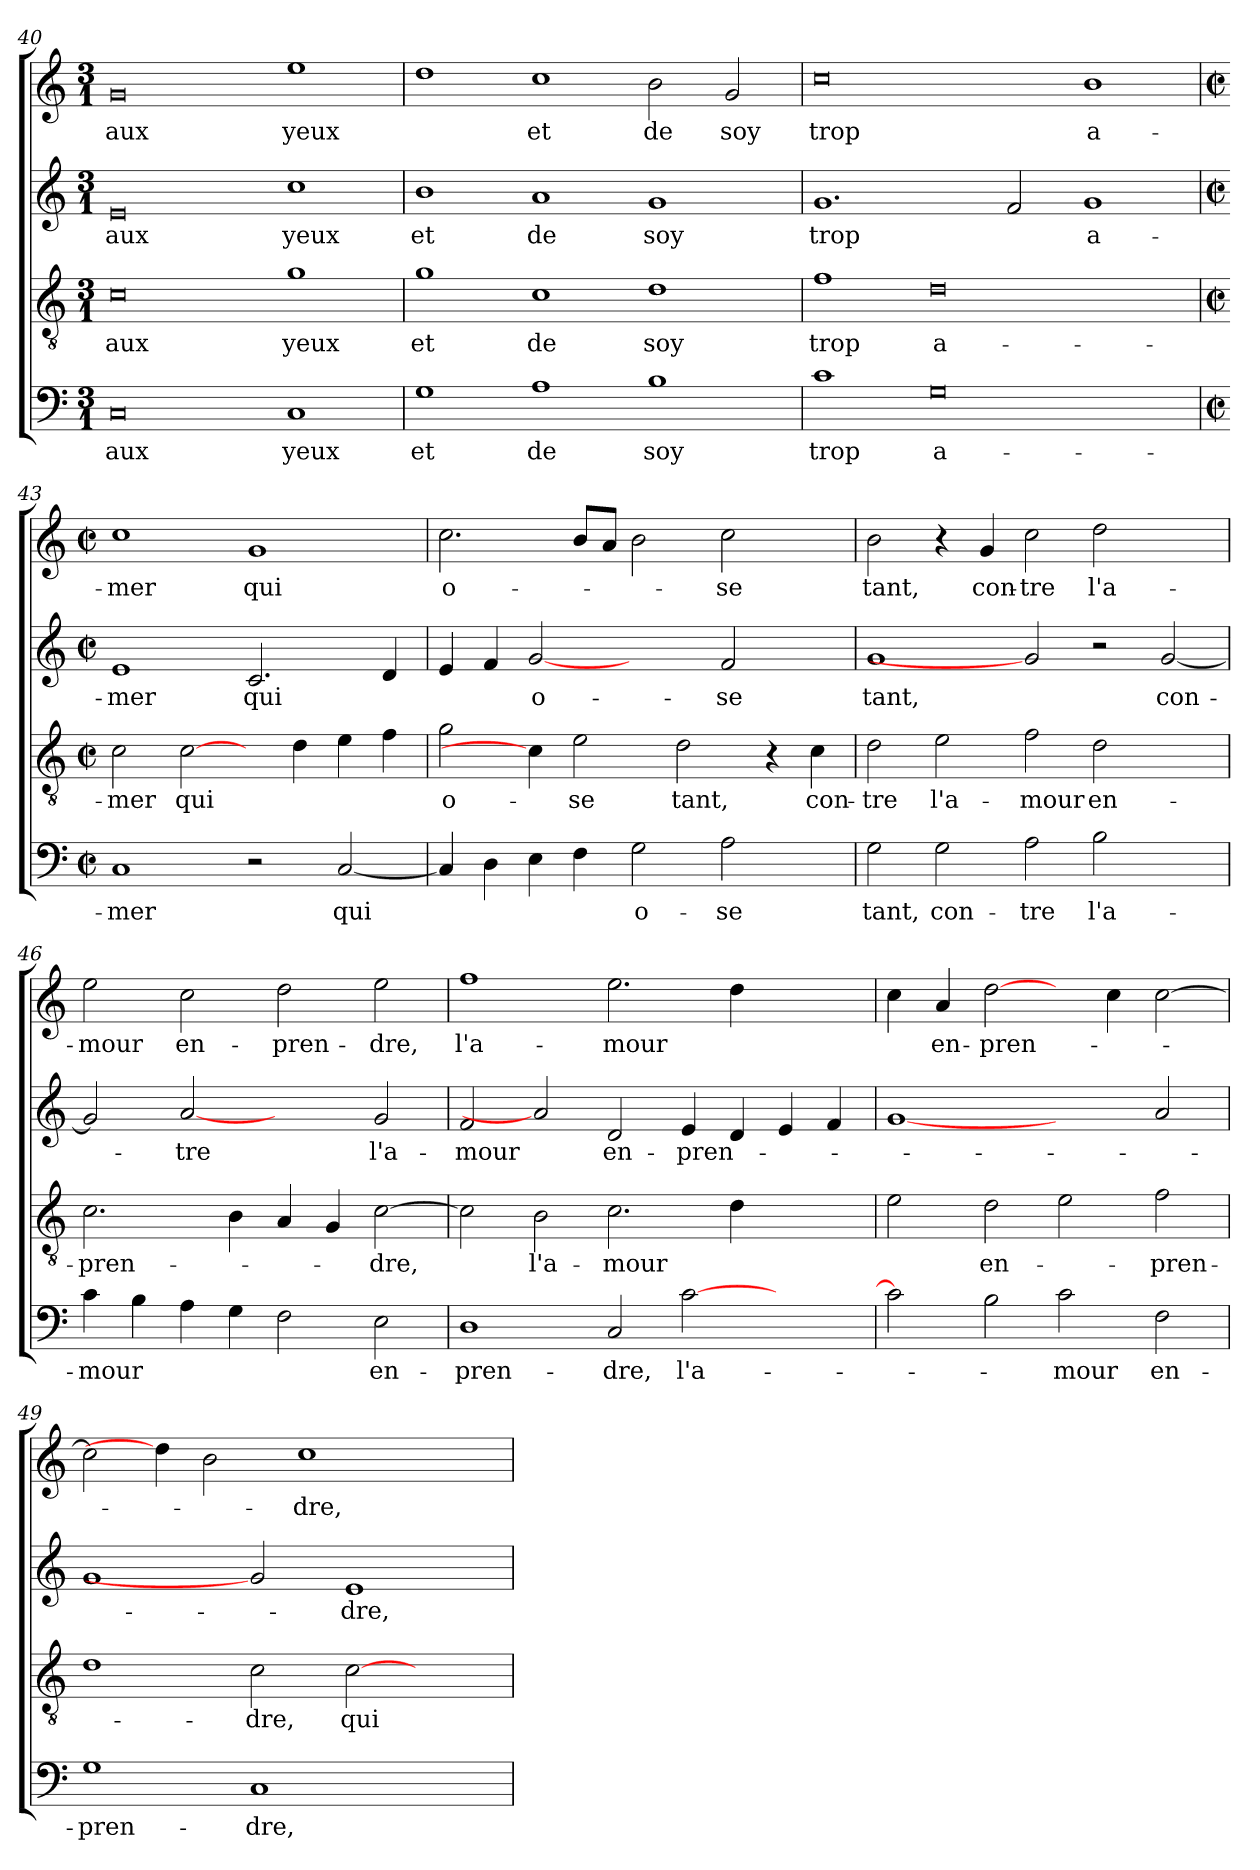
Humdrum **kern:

**kern	**text	**kern	**text	**kern	**text	**kern	**text
*part4	*part4	*part3	*part3	*part2	*part2	*part1	*part1
*staff4	*staff4	*staff3	*staff3	*staff2	*staff2	*staff1	*staff1
*clefF4	*	*clefGv2	*	*clefG2	*	*clefG2	*
*k[]	*	*k[]	*	*k[]	*	*k[]	*
*C:	*	*C:	*	*C:	*	*C:	*
*M3/1	*	*M3/1	*	*M3/1	*	*M3/1	*
=40	=40	=40	=40	=40	=40	=40	=40
!	!LO:LY:b	!	!LO:LY:b	!	!LO:LY:b	!	!LO:LY:b
0C	aux	0c	aux	0e	aux	0g	aux
!	!LO:LY:b	!	!LO:LY:b	!	!LO:LY:b	!	!LO:LY:b
1C	yeux	1g	yeux	1cc	yeux	1ee	yeux
!!LO:LB:g=z
=41	=41	=41	=41	=41	=41	=41	=41
!	!LO:LY:b	!	!LO:LY:b	!	!LO:LY:b	!	!
1G	et	1g	et	1b	et	1dd	.
!	!LO:LY:b	!	!LO:LY:b	!	!LO:LY:b	!	!LO:LY:b
1A	de	1c	de	1a	de	1cc	et
!	!LO:LY:b	!	!LO:LY:b	!	!LO:LY:b	!	!LO:LY:b
1B	soy	1d	soy	1g	soy	2b\	de
!	!	!	!	!	!	!	!LO:LY:b
.	.	.	.	.	.	2g/	soy
=42	=42	=42	=42	=42	=42	=42	=42
!	!LO:LY:b	!	!LO:LY:b	!	!LO:LY:b	!	!LO:LY:b
1c	trop	1f	trop	1.g	trop	0cc	trop
!	!LO:LY:b	!	!LO:LY:b	!	!	!	!
0G	a-	0d	a-	.	.	.	.
.	.	.	.	2f/	.	.	.
!	!	!	!	!	!LO:LY:b	!	!LO:LY:b
.	.	.	.	1g	a-	1b	a-
=43	=43	=43	=43	=43	=43	=43	=43
*M2/2	*	*M2/2	*	*M2/2	*	*M2/2	*
*met(c|)	*	*met(c|)	*	*met(c|)	*	*met(c|)	*
!	!LO:LY:b	!	!LO:LY:b	!	!LO:LY:b	!	!LO:LY:b
1C	-mer	2c\	-mer	1e	-mer	1cc	-mer
!	!	!	!LO:LY:b	!	!	!	!
.	.	[2c\	qui	.	.	.	.
!	!	!	!	!	!LO:LY:b	!	!LO:LY:b
2r	.	4ryy	.	2.c/	qui	1g	qui
.	.	4d\	.	.	.	.	.
!	!LO:LY:b	!	!	!	!	!	!
[2C/	qui	4e\	.	.	.	.	.
.	.	4f\	.	4d/	.	.	.
=44	=44	=44	=44	=44	=44	=44	=44
!	!	!	!LO:LY:b	!	!	!	!LO:LY:b
4C/]	.	2g\	o-	4e/	.	2.cc\	o-
4D\	.	.	.	4f/	.	.	.
!	!	!	!	!	!LO:LY:b	!	!
4E\	.	4c\]	.	[2g	o-	.	.
!	!	!	!LO:LY:b	!	!	!	!
4F\	.	2e\	-se	.	.	8b/L	.
.	.	.	.	.	.	8a/J	.
!	!LO:LY:b	!	!	!	!	!	!
2G\	o-	.	.	2ryy	.	2b\	.
!	!	!	!LO:LY:b	!	!	!	!
.	.	2d\	tant,	.	.	.	.
!	!LO:LY:b	!	!	!	!LO:LY:b	!	!LO:LY:b
2A\	-se	.	.	2f/	-se	2cc\	-se
.	.	4r	.	.	.	.	.
!	!	!	!LO:LY:b	!	!	!	!
4ryy	.	4c\	con-	4ryy	.	4ryy	.
=45	=45	=45	=45	=45	=45	=45	=45
!	!LO:LY:b	!	!LO:LY:b	!	!LO:LY:b	!	!LO:LY:b
2G\	tant,	2d\	-tre	1g	tant,	2b\	tant,
!	!LO:LY:b	!	!LO:LY:b	!	!	!	!
2G\	con-	2e\	l'a-	.	.	4r	.
!	!	!	!	!	!	!	!LO:LY:b
.	.	.	.	.	.	4g/	con-
!	!LO:LY:b	!	!LO:LY:b	!	!	!	!LO:LY:b
2A\	-tre	2f\	-mour	2g]	.	2cc\	-tre
!	!LO:LY:b	!	!LO:LY:b	!	!	!	!LO:LY:b
2B\	l'a-	2d\	en-	2r	.	2dd\	l'a-
!	!	!	!	!	!LO:LY:b	!	!
2ryy	.	2ryy	.	[2g/	con-	2ryy	.
=46	=46	=46	=46	=46	=46	=46	=46
!	!LO:LY:b	!	!LO:LY:b	!	!	!	!LO:LY:b
4c\	-mour	2.c\	-pren-	2g/]	.	2ee\	-mour
4B\	.	.	.	.	.	.	.
!	!	!	!	!	!LO:LY:b	!	!LO:LY:b
4A\	.	.	.	[2a	-tre	2cc\	en-
4G\	.	4B\	.	.	.	.	.
!	!	!	!	!	!	!	!LO:LY:b
2F\	.	4A/	.	2ryy	.	2dd\	-pren-
.	.	4G/	.	.	.	.	.
!	!LO:LY:b	!	!LO:LY:b	!	!LO:LY:b	!	!LO:LY:b
2E\	en-	[2c\	-dre,	2g/	l'a-	2ee\	-dre,
!!LO:PB:g=z
=47	=47	=47	=47	=47	=47	=47	=47
!	!LO:LY:b	!	!	!	!LO:LY:b	!	!LO:LY:b
1D	-pren-	2c\]	.	2f/	-mour	1ff	l'a-
!	!	!	!LO:LY:b	!	!	!	!
.	.	2B\	l'a-	2a]	.	.	.
!	!LO:LY:b	!	!LO:LY:b	!	!LO:LY:b	!	!LO:LY:b
2C/	-dre,	2.c\	-mour	2d/	en-	2.ee\	-mour
!	!LO:LY:b	!	!	!	!LO:LY:b	!	!
[2c\	l'a-	.	.	4e/	-pren-	.	.
.	.	4d\	.	4d/	.	4dd\	.
2ryy	.	2ryy	.	4e/	.	2ryy	.
.	.	.	.	4f/	.	.	.
=48	=48	=48	=48	=48	=48	=48	=48
2c\]	.	2e\	.	[1g	.	4cc\	.
!	!	!	!	!	!	!	!LO:LY:b
.	.	.	.	.	.	4a/	en-
!	!	!	!LO:LY:b	!	!	!	!LO:LY:b
2B\	.	2d\	en-	.	.	[2dd\	-pren-
!	!LO:LY:b	!	!	!	!	!	!
2c\	-mour	2e\	.	2ryy	.	4ryy	.
.	.	.	.	.	.	4cc\	.
!	!LO:LY:b	!	!LO:LY:b	!	!	!	!
2F\	en-	2f\	-pren-	2a/	.	[2cc\	.
=49	=49	=49	=49	=49	=49	=49	=49
!	!LO:LY:b	!	!	!	!	!	!
1G	-pren-	1d	.	1g	.	2cc\]	.
.	.	.	.	.	.	4dd\]	.
.	.	.	.	.	.	2b\	.
!	!LO:LY:b	!	!LO:LY:b	!	!	!	!
1C	-dre,	2c\	-dre,	2g]	.	.	.
!	!	!	!	!	!	!	!LO:LY:b
.	.	.	.	.	.	1cc	-dre,
!	!	!	!LO:LY:b	!	!LO:LY:b	!	!
.	.	[2c\	qui	1e	-dre,	.	.
2ryy	.	2ryy	.	.	.	.	.
.	.	.	.	.	.	4ryy	.
=	=	=	=	=	=	=	=
*-	*-	*-	*-	*-	*-	*-	*-
